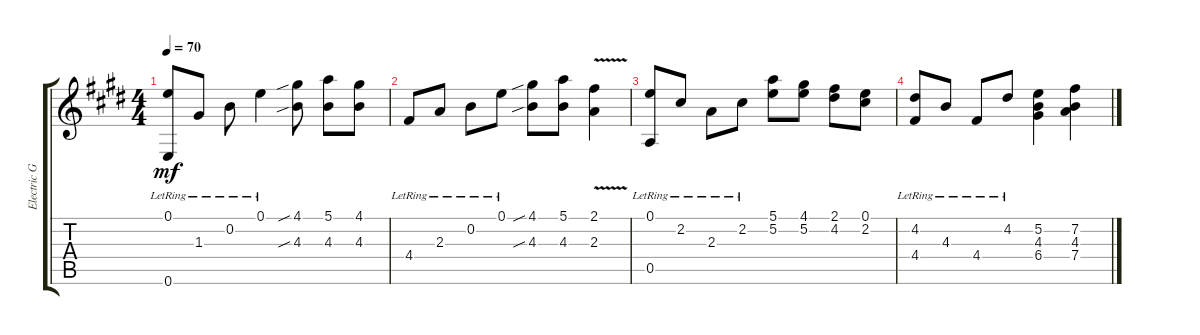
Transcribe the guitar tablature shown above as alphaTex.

\track ("Electric Guitar" "Electric G") {instrument electricguitarclean}
\staff {score tabs}
\tuning (E4 B3 G3 D3 A2 E2) {hide}
\ts (4 4)
\tempo 70
\clef g2
\ks e
(0.1{lr} 0.6{lr}).8{dy mf instrument electricguitarclean} 1.3{lr}.8 0.2{lr}.8 0.1{lr}.4 (4.1{sib} 4.3{sib}).8 (5.1 4.3).8 (4.1 4.3).8 |
4.4{lr}.8 2.3{lr}.8 0.2{lr}.8 0.1{lr}.8 (4.1{sib} 4.3{sib}).8 (5.1 4.3).8 (2.1{v} 2.3{v}).4 |
(0.1{lr} 0.5{lr}).8 2.2{lr}.8 2.3{lr}.8 2.2{lr}.8 (5.1 5.2).8 (4.1 5.2).8 (2.1 4.2).8 (0.1 2.2).8 |
(4.2{lr} 4.4{lr}).8 4.3{lr}.8 4.4{lr}.8 4.2{lr}.8 (5.2 4.3 6.4).4 (7.2 4.3 7.4).4
